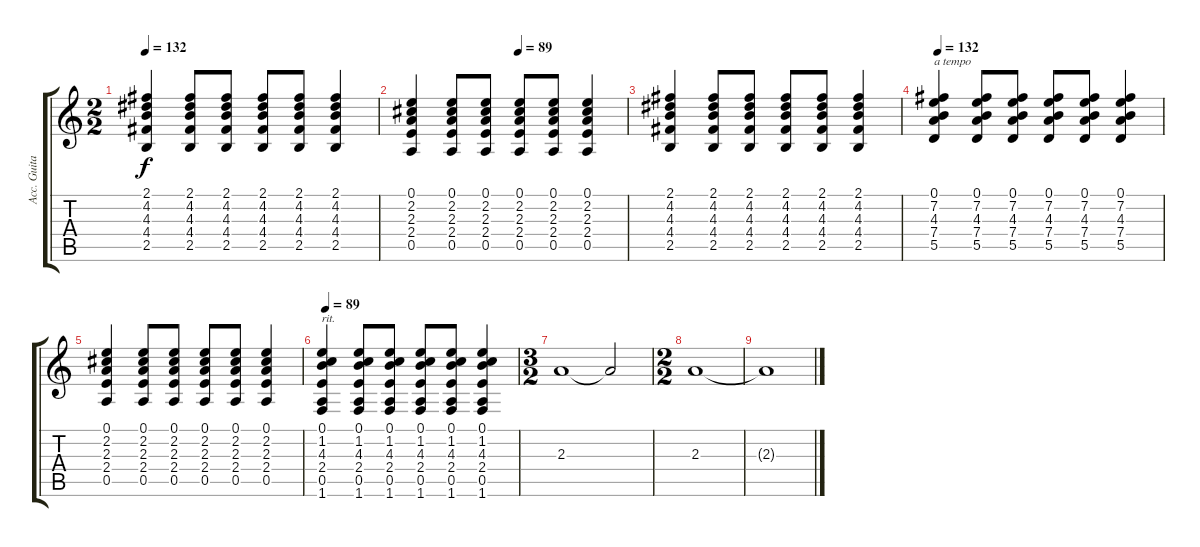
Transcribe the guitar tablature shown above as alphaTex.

\track ("Acc. Guitar" "Acc. Guita") {instrument acousticguitarsteel}
\staff {score tabs}
\tuning (E4 B3 G3 D3 A2 E2) {hide}
\ts (2 2)
\tempo 132
\clef g2
\ks c
(2.1 4.2 4.3 4.4 2.5).4{dy f} (2.1 4.2 4.3 4.4 2.5).8 (2.1 4.2 4.3 4.4 2.5).8 (2.1 4.2 4.3 4.4 2.5).8 (2.1 4.2 4.3 4.4 2.5).8 (2.1 4.2 4.3 4.4 2.5).4 |
\tempo (89 0.5)
(0.1 2.2 2.3 2.4 0.5).4 (0.1 2.2 2.3 2.4 0.5).8 (0.1 2.2 2.3 2.4 0.5).8 (0.1 2.2 2.3 2.4 0.5).8 (0.1 2.2 2.3 2.4 0.5).8 (0.1 2.2 2.3 2.4 0.5).4 |
(2.1 4.2 4.3 4.4 2.5).4 (2.1 4.2 4.3 4.4 2.5).8 (2.1 4.2 4.3 4.4 2.5).8 (2.1 4.2 4.3 4.4 2.5).8 (2.1 4.2 4.3 4.4 2.5).8 (2.1 4.2 4.3 4.4 2.5).4 |
\tempo 132
(0.1 7.2 4.3 7.4 5.5).4{txt "a tempo"} (0.1 7.2 4.3 7.4 5.5).8 (0.1 7.2 4.3 7.4 5.5).8 (0.1 7.2 4.3 7.4 5.5).8 (0.1 7.2 4.3 7.4 5.5).8 (0.1 7.2 4.3 7.4 5.5).4 |
(0.1 2.2 2.3 2.4 0.5).4 (0.1 2.2 2.3 2.4 0.5).8 (0.1 2.2 2.3 2.4 0.5).8 (0.1 2.2 2.3 2.4 0.5).8 (0.1 2.2 2.3 2.4 0.5).8 (0.1 2.2 2.3 2.4 0.5).4 |
\tempo 89
(0.1 1.2 4.3 2.4 0.5 1.6).4{txt "rit."} (0.1 1.2 4.3 2.4 0.5 1.6).8 (0.1 1.2 4.3 2.4 0.5 1.6).8 (0.1 1.2 4.3 2.4 0.5 1.6).8 (0.1 1.2 4.3 2.4 0.5 1.6).8 (0.1 1.2 4.3 2.4 0.5 1.6).4 |
\ts (3 2)
2.3.1 2.3{t}.2 |
\ts (2 2)
2.3.1 |
2.3{t}.1
